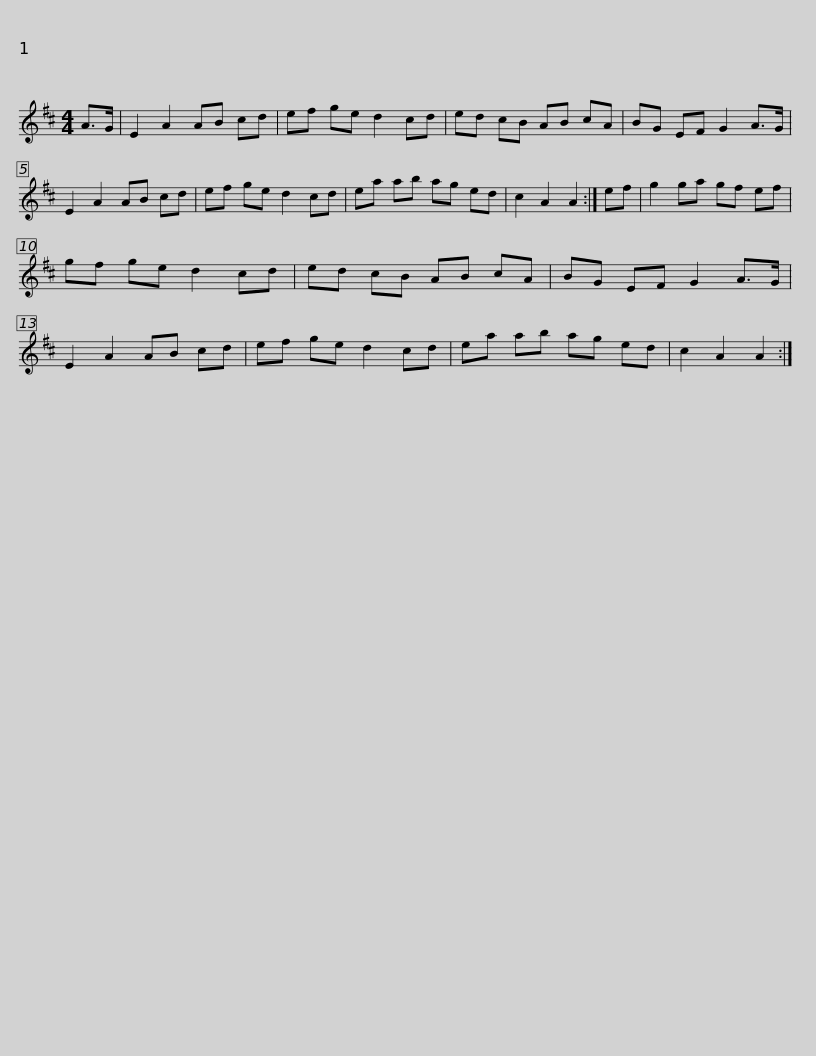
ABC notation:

X:1
L:1/8
M:4/4
I:linebreak $
K:D
V:1 treble
V:1
 A>G | E2 A2 AB cd | ef ge d2 cd | ed cB AB cA | BG EF G2 A>G | %5
 E2 A2 AB cd | ef ge d2 cd |$ ea ab ag ed | c2 A2 A2 :| ef | %10
 g2 ga gf ef | gf ge d2 cd | ed cB AB cA | BG EF G2 A>G |$ E2 A2 AB cd | %15
 ef ge d2 cd | ea ab ag ed | c2 A2 A2 :| %18
